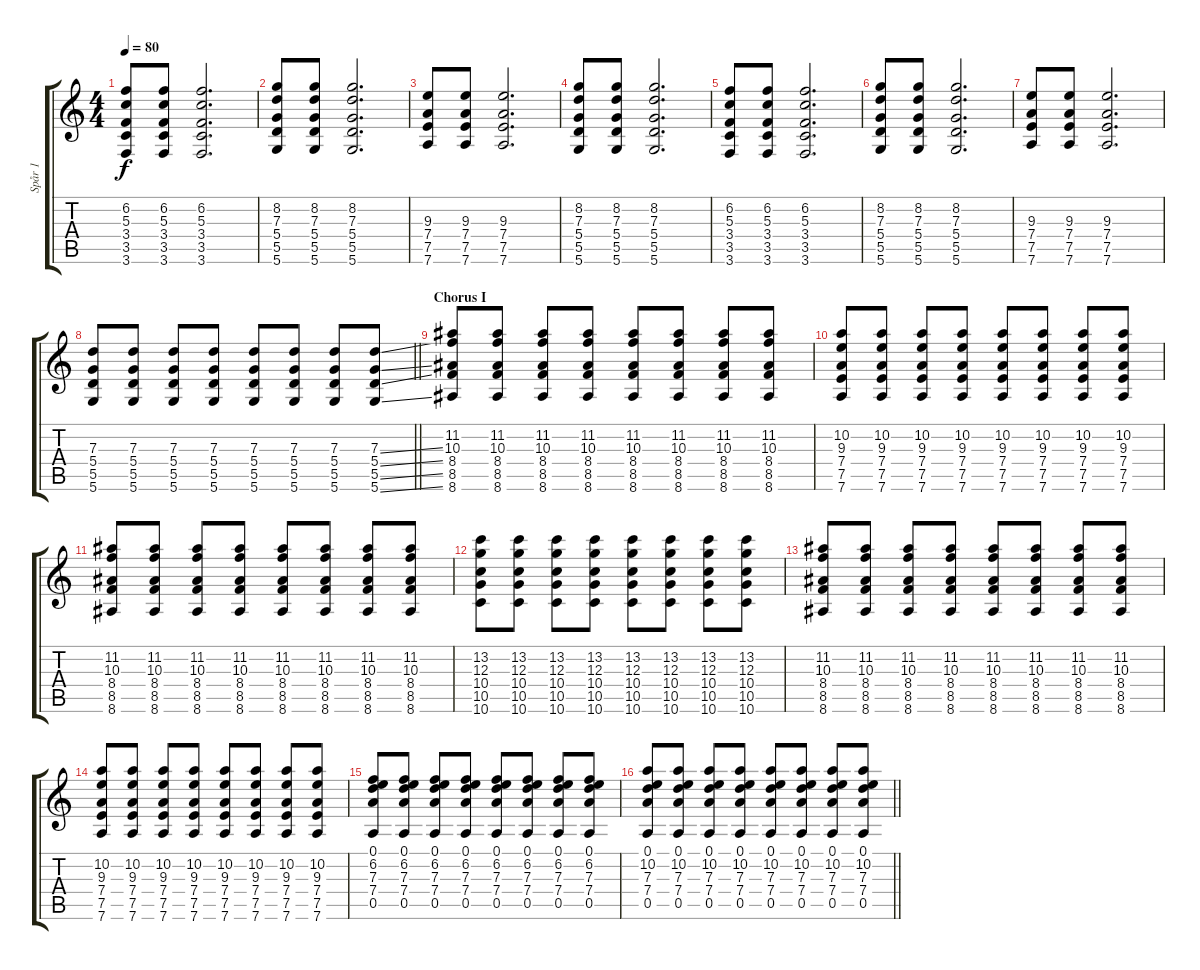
\track ("Spår 1" "Spår 1") {instrument distortionguitar}
\staff {score tabs}
\tuning (E4 B3 G3 D3 A2 D2) {hide}
\ts (4 4)
\tempo 80
\clef g2
\ks c
(6.2 5.3 3.4 3.5 3.6).8{dy f} (6.2 5.3 3.4 3.5 3.6).8 (6.2 5.3 3.4 3.5 3.6).2{d} |
(8.2 7.3 5.4 5.5 5.6).8 (8.2 7.3 5.4 5.5 5.6).8 (8.2 7.3 5.4 5.5 5.6).2{d} |
(9.3 7.4 7.5 7.6).8 (9.3 7.4 7.5 7.6).8 (9.3 7.4 7.5 7.6).2{d} |
(8.2 7.3 5.4 5.5 5.6).8 (8.2 7.3 5.4 5.5 5.6).8 (8.2 7.3 5.4 5.5 5.6).2{d} |
(6.2 5.3 3.4 3.5 3.6).8 (6.2 5.3 3.4 3.5 3.6).8 (6.2 5.3 3.4 3.5 3.6).2{d} |
(8.2 7.3 5.4 5.5 5.6).8 (8.2 7.3 5.4 5.5 5.6).8 (8.2 7.3 5.4 5.5 5.6).2{d} |
(9.3 7.4 7.5 7.6).8 (9.3 7.4 7.5 7.6).8 (9.3 7.4 7.5 7.6).2{d} |
\barLineRight lightlight
(7.3 5.4 5.5 5.6).8 (7.3 5.4 5.5 5.6).8 (7.3 5.4 5.5 5.6).8 (7.3 5.4 5.5 5.6).8 (7.3 5.4 5.5 5.6).8 (7.3 5.4 5.5 5.6).8 (7.3 5.4 5.5 5.6).8 (7.3{ss} 5.4{ss} 5.5{ss} 5.6{ss}).8 |
\section ("" "Chorus I")
(11.2 10.3 8.4 8.5 8.6).8 (11.2 10.3 8.4 8.5 8.6).8 (11.2 10.3 8.4 8.5 8.6).8 (11.2 10.3 8.4 8.5 8.6).8 (11.2 10.3 8.4 8.5 8.6).8 (11.2 10.3 8.4 8.5 8.6).8 (11.2 10.3 8.4 8.5 8.6).8 (11.2 10.3 8.4 8.5 8.6).8 |
(10.2 9.3 7.4 7.5 7.6).8 (10.2 9.3 7.4 7.5 7.6).8 (10.2 9.3 7.4 7.5 7.6).8 (10.2 9.3 7.4 7.5 7.6).8 (10.2 9.3 7.4 7.5 7.6).8 (10.2 9.3 7.4 7.5 7.6).8 (10.2 9.3 7.4 7.5 7.6).8 (10.2 9.3 7.4 7.5 7.6).8 |
(11.2 10.3 8.4 8.5 8.6).8 (11.2 10.3 8.4 8.5 8.6).8 (11.2 10.3 8.4 8.5 8.6).8 (11.2 10.3 8.4 8.5 8.6).8 (11.2 10.3 8.4 8.5 8.6).8 (11.2 10.3 8.4 8.5 8.6).8 (11.2 10.3 8.4 8.5 8.6).8 (11.2 10.3 8.4 8.5 8.6).8 |
(13.2 12.3 10.4 10.5 10.6).8 (13.2 12.3 10.4 10.5 10.6).8 (13.2 12.3 10.4 10.5 10.6).8 (13.2 12.3 10.4 10.5 10.6).8 (13.2 12.3 10.4 10.5 10.6).8 (13.2 12.3 10.4 10.5 10.6).8 (13.2 12.3 10.4 10.5 10.6).8 (13.2 12.3 10.4 10.5 10.6).8 |
(11.2 10.3 8.4 8.5 8.6).8 (11.2 10.3 8.4 8.5 8.6).8 (11.2 10.3 8.4 8.5 8.6).8 (11.2 10.3 8.4 8.5 8.6).8 (11.2 10.3 8.4 8.5 8.6).8 (11.2 10.3 8.4 8.5 8.6).8 (11.2 10.3 8.4 8.5 8.6).8 (11.2 10.3 8.4 8.5 8.6).8 |
(10.2 9.3 7.4 7.5 7.6).8 (10.2 9.3 7.4 7.5 7.6).8 (10.2 9.3 7.4 7.5 7.6).8 (10.2 9.3 7.4 7.5 7.6).8 (10.2 9.3 7.4 7.5 7.6).8 (10.2 9.3 7.4 7.5 7.6).8 (10.2 9.3 7.4 7.5 7.6).8 (10.2 9.3 7.4 7.5 7.6).8 |
(0.1 6.2 7.3 7.4 0.5).8 (0.1 6.2 7.3 7.4 0.5).8 (0.1 6.2 7.3 7.4 0.5).8 (0.1 6.2 7.3 7.4 0.5).8 (0.1 6.2 7.3 7.4 0.5).8 (0.1 6.2 7.3 7.4 0.5).8 (0.1 6.2 7.3 7.4 0.5).8 (0.1 6.2 7.3 7.4 0.5).8 |
\barLineRight lightlight
(0.1 10.2 7.3 7.4 0.5).8 (0.1 10.2 7.3 7.4 0.5).8 (0.1 10.2 7.3 7.4 0.5).8 (0.1 10.2 7.3 7.4 0.5).8 (0.1 10.2 7.3 7.4 0.5).8 (0.1 10.2 7.3 7.4 0.5).8 (0.1 10.2 7.3 7.4 0.5).8 (0.1 10.2 7.3 7.4 0.5).8
